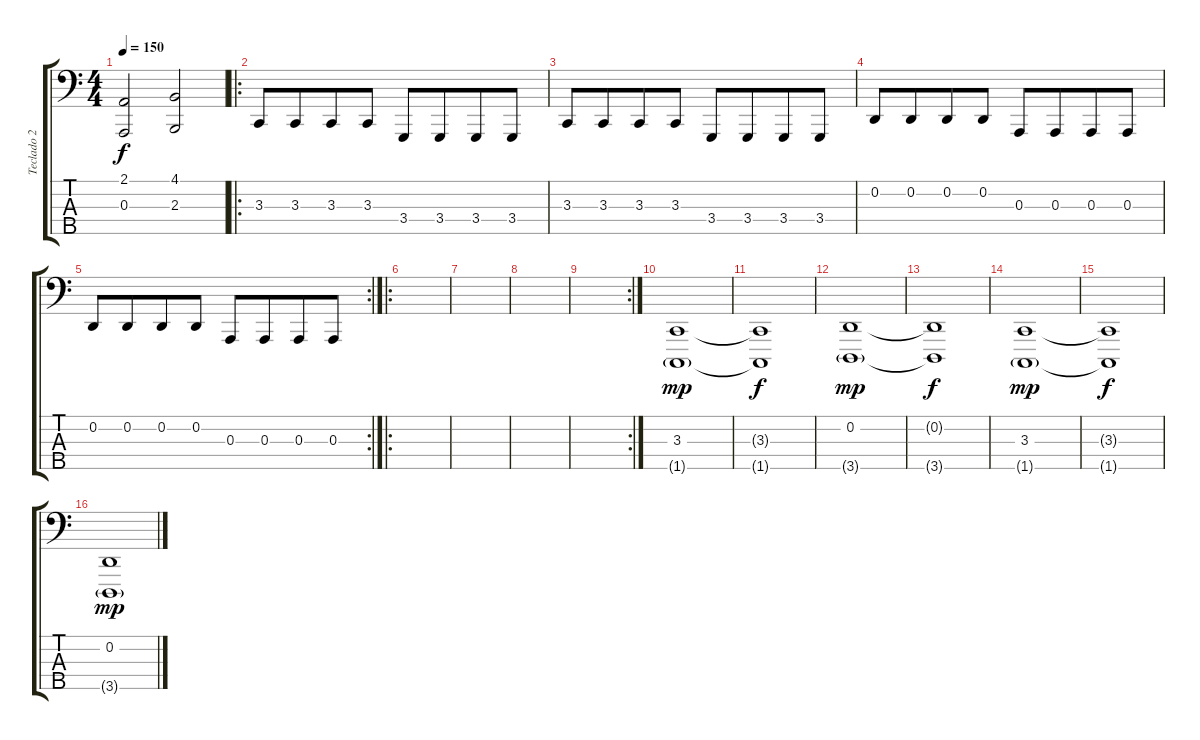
\track ("Teclado 2" "Teclado 2") {instrument synthbrass1}
\staff {score tabs}
\tuning (G2 D2 A1 E1 B0) {hide}
\ts (4 4)
\tempo 150
\clef f4
\ks c
(2.1 0.3).2{dy f} (4.1 2.3).2 |
\ro
3.3.8{volume 10} 3.3.8{beam merge} 3.3.8 3.3.8{beam split} 3.4.8 3.4.8{beam merge} 3.4.8 3.4.8 |
3.3.8 3.3.8{beam merge} 3.3.8 3.3.8{beam split} 3.4.8 3.4.8{beam merge} 3.4.8 3.4.8 |
0.2.8 0.2.8{beam merge} 0.2.8 0.2.8{beam split} 0.3.8 0.3.8{beam merge} 0.3.8 0.3.8 |
\rc 2
0.2.8 0.2.8{beam merge} 0.2.8 0.2.8{beam split} 0.3.8 0.3.8{beam merge} 0.3.8 0.3.8 |
\ro
|
|
|
\rc 2
|
(3.3 1.5{g}).1{dy mp volume 8} |
(3.3{t} 1.5{t}).1{dy f} |
(0.2 3.5{g}).1{dy mp} |
(0.2{t} 3.5{t}).1{dy f} |
(3.3 1.5{g}).1{dy mp} |
(3.3{t} 1.5{t}).1{dy f} |
(0.2 3.5{g}).1{dy mp}
